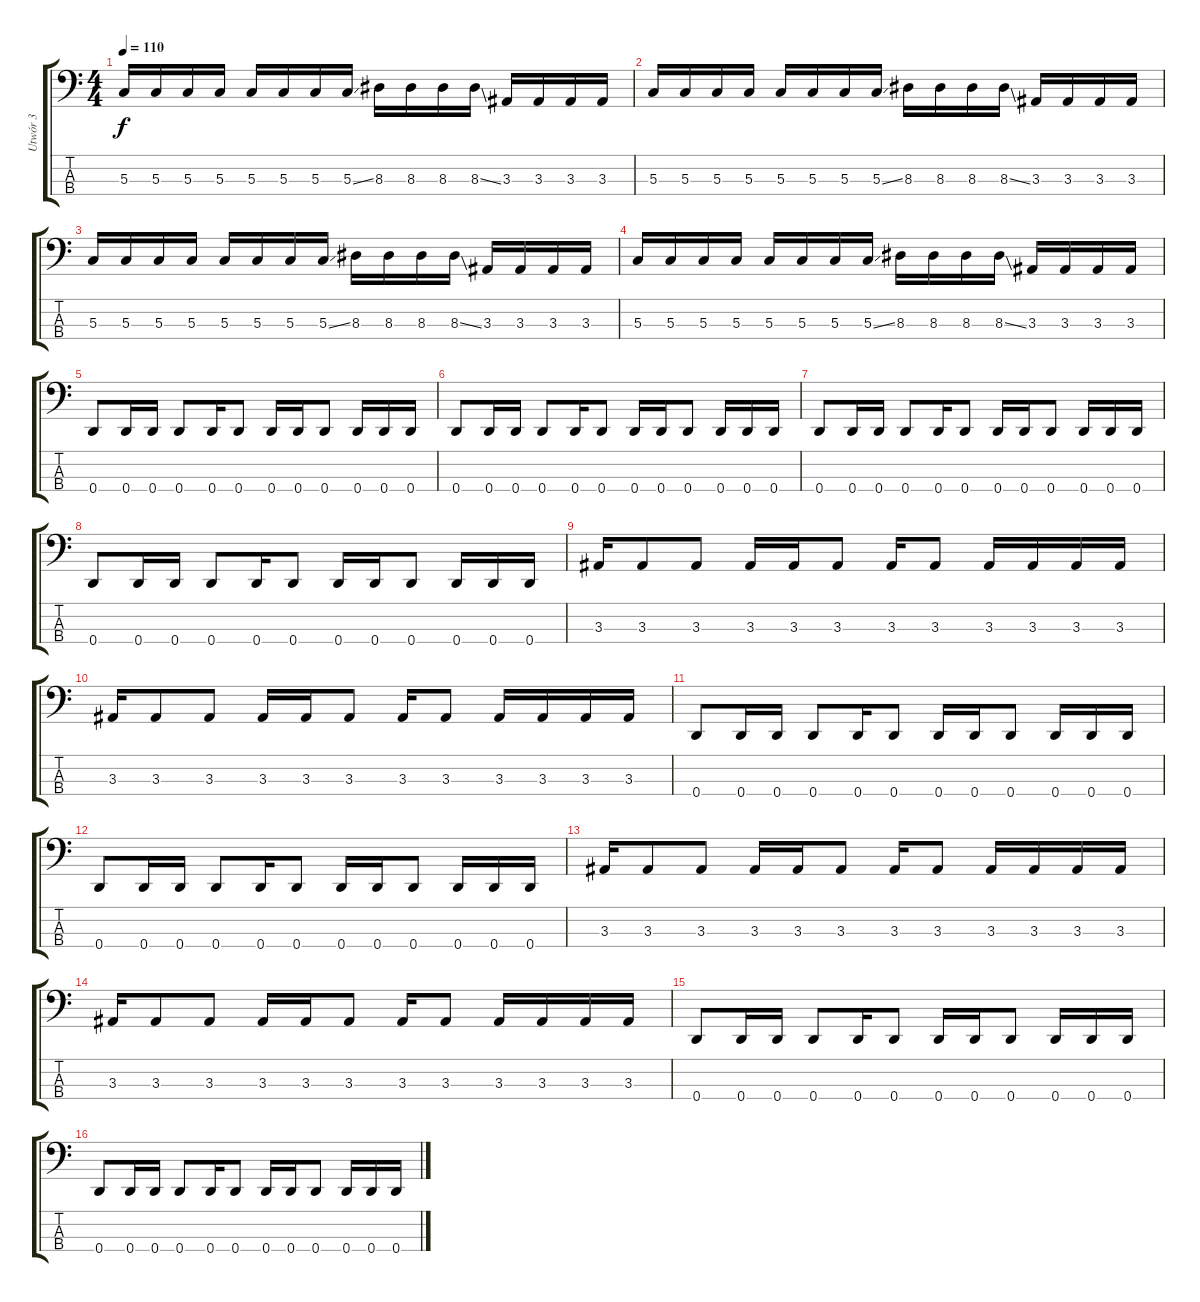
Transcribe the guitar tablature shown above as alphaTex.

\track ("Utwór 3" "Utwór 3") {instrument electricbasspick}
\staff {score tabs}
\tuning (F2 C2 G1 D1) {hide}
\ts (4 4)
\tempo 110
\clef f4
\ks c
5.3.16{dy f} 5.3.16 5.3.16 5.3.16 5.3.16 5.3.16 5.3.16 5.3{ss}.16 8.3.16 8.3.16 8.3.16 8.3{ss}.16 3.3.16 3.3.16 3.3.16 3.3.16 |
5.3.16 5.3.16 5.3.16 5.3.16 5.3.16 5.3.16 5.3.16 5.3{ss}.16 8.3.16 8.3.16 8.3.16 8.3{ss}.16 3.3.16 3.3.16 3.3.16 3.3.16 |
5.3.16 5.3.16 5.3.16 5.3.16 5.3.16 5.3.16 5.3.16 5.3{ss}.16 8.3.16 8.3.16 8.3.16 8.3{ss}.16 3.3.16 3.3.16 3.3.16 3.3.16 |
5.3.16 5.3.16 5.3.16 5.3.16 5.3.16 5.3.16 5.3.16 5.3{ss}.16 8.3.16 8.3.16 8.3.16 8.3{ss}.16 3.3.16 3.3.16 3.3.16 3.3.16 |
0.4.8 0.4.16 0.4.16 0.4.8 0.4.16 0.4.8 0.4.16 0.4.16 0.4.8 0.4.16 0.4.16 0.4.16 |
0.4.8 0.4.16 0.4.16 0.4.8 0.4.16 0.4.8 0.4.16 0.4.16 0.4.8 0.4.16 0.4.16 0.4.16 |
0.4.8 0.4.16 0.4.16 0.4.8 0.4.16 0.4.8 0.4.16 0.4.16 0.4.8 0.4.16 0.4.16 0.4.16 |
0.4.8 0.4.16 0.4.16 0.4.8 0.4.16 0.4.8 0.4.16 0.4.16 0.4.8 0.4.16 0.4.16 0.4.16 |
3.3.16 3.3.8 3.3.8 3.3.16 3.3.16 3.3.8 3.3.16 3.3.8 3.3.16 3.3.16 3.3.16 3.3.16 |
3.3.16 3.3.8 3.3.8 3.3.16 3.3.16 3.3.8 3.3.16 3.3.8 3.3.16 3.3.16 3.3.16 3.3.16 |
0.4.8 0.4.16 0.4.16 0.4.8 0.4.16 0.4.8 0.4.16 0.4.16 0.4.8 0.4.16 0.4.16 0.4.16 |
0.4.8 0.4.16 0.4.16 0.4.8 0.4.16 0.4.8 0.4.16 0.4.16 0.4.8 0.4.16 0.4.16 0.4.16 |
3.3.16 3.3.8 3.3.8 3.3.16 3.3.16 3.3.8 3.3.16 3.3.8 3.3.16 3.3.16 3.3.16 3.3.16 |
3.3.16 3.3.8 3.3.8 3.3.16 3.3.16 3.3.8 3.3.16 3.3.8 3.3.16 3.3.16 3.3.16 3.3.16 |
0.4.8 0.4.16 0.4.16 0.4.8 0.4.16 0.4.8 0.4.16 0.4.16 0.4.8 0.4.16 0.4.16 0.4.16 |
0.4.8 0.4.16 0.4.16 0.4.8 0.4.16 0.4.8 0.4.16 0.4.16 0.4.8 0.4.16 0.4.16 0.4.16
